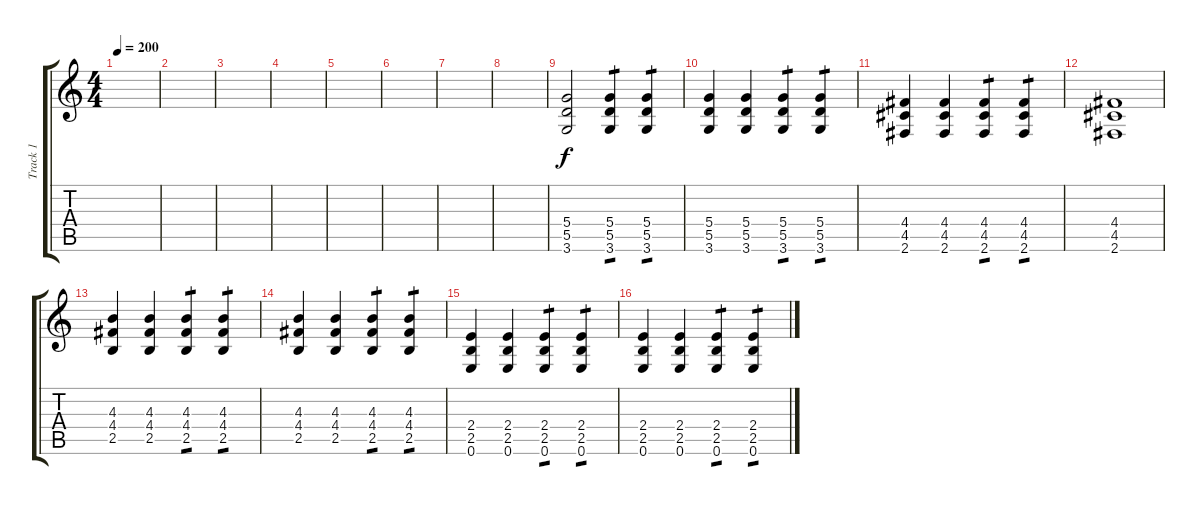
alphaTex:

\track ("Track 1" "Track 1") {instrument distortionguitar}
\staff {score tabs}
\tuning (E4 B3 G3 D3 A2 E2) {hide}
\ts (4 4)
\tempo 200
\clef g2
\ks c
|
|
|
|
|
|
|
|
(5.4 5.5 3.6).2 (5.4 5.5 3.6).4{tp 1} (5.4 5.5 3.6).4{tp 1} |
(5.4 5.5 3.6).4 (5.4 5.5 3.6).4 (5.4 5.5 3.6).4{tp 1} (5.4 5.5 3.6).4{tp 1} |
(4.4 4.5 2.6).4 (4.4 4.5 2.6).4 (4.4 4.5 2.6).4{tp 1} (4.4 4.5 2.6).4{tp 1} |
(4.4 4.5 2.6).1 |
(4.3 4.4 2.5).4 (4.3 4.4 2.5).4 (4.3 4.4 2.5).4{tp 1} (4.3 4.4 2.5).4{tp 1} |
(4.3 4.4 2.5).4 (4.3 4.4 2.5).4 (4.3 4.4 2.5).4{tp 1} (4.3 4.4 2.5).4{tp 1} |
(2.4 2.5 0.6).4 (2.4 2.5 0.6).4 (2.4 2.5 0.6).4{tp 1} (2.4 2.5 0.6).4{tp 1} |
(2.4 2.5 0.6).4 (2.4 2.5 0.6).4 (2.4 2.5 0.6).4{tp 1} (2.4 2.5 0.6).4{tp 1}
